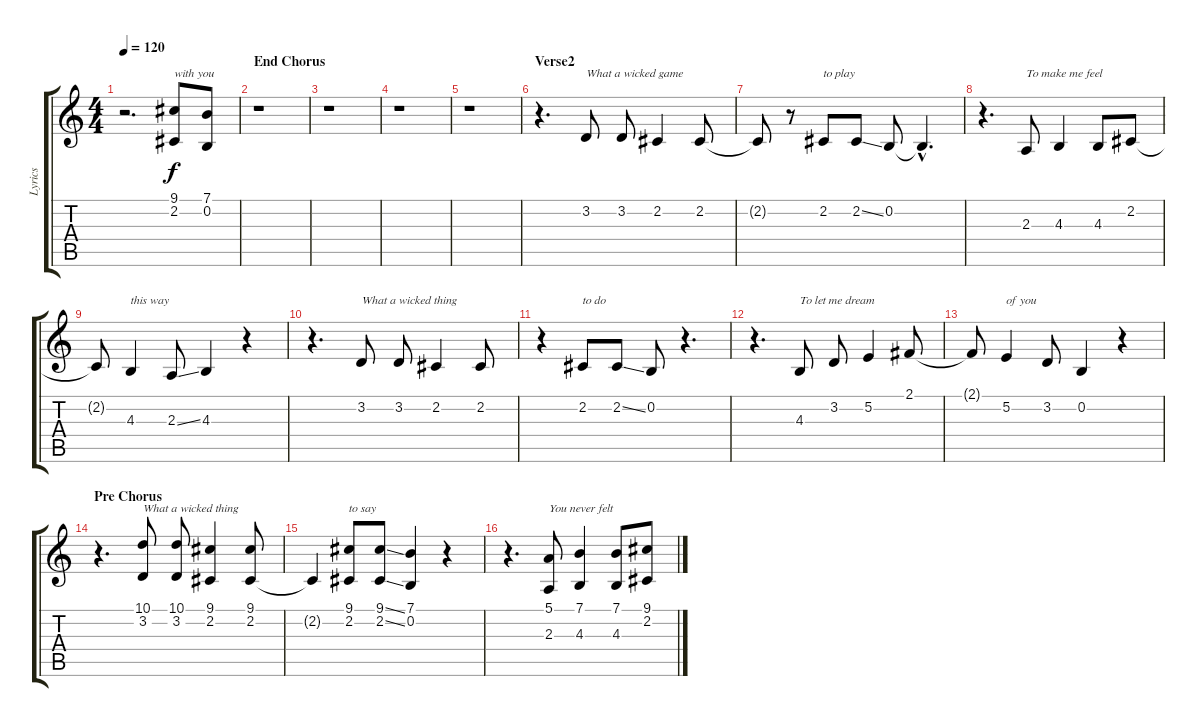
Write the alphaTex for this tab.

\track ("Lyrics" "Lyrics") {instrument choiraahs}
\staff {score tabs}
\tuning (E4 B3 G3 D3 A2 E2) {hide}
\ts (4 4)
\tempo 120
\clef g2
\ks c
r.2{d dy f} (9.1 2.2).8{txt "with you"} (7.1 0.2).8 |
\section ("" "End Chorus")
r.1 |
r.1 |
r.1 |
r.1 |
\section ("" "Verse2")
r.4{d} 3.2.8{txt "What a wicked game"} 3.2.8 2.2.4 2.2.8 |
2.2{t}.8 r.8 2.2.8{txt "to play"} 2.2{ss}.8 0.2.8 0.2{hac t}.4{d} |
r.4{d} 2.3.8{txt "To make me feel"} 4.3.4 4.3.8 2.2.8 |
2.2{t}.8 4.3.4{txt "this way"} 2.3{ss}.8 4.3.4 r.4 |
r.4{d} 3.2.8{txt "What a wicked thing"} 3.2.8 2.2.4 2.2.8 |
r.4 2.2.8{txt "to do"} 2.2{ss}.8 0.2.8 r.4{d} |
r.4{d} 4.3.8{txt "To let me dream"} 3.2.8 5.2.4 2.1.8 |
2.1{t}.8 5.2.4{txt "of you"} 3.2.8 0.2.4 r.4 |
\section ("" "Pre Chorus")
r.4{d} (10.1 3.2).8{txt "What a wicked thing"} (10.1 3.2).8 (9.1 2.2).4 (9.1 2.2).8 |
2.2{t}.4 (9.1 2.2).8{txt "to say"} (9.1{ss} 2.2{ss}).8 (7.1 0.2).4 r.4 |
r.4{d} (5.1 2.3).8{txt "You never felt"} (7.1 4.3).4 (7.1 4.3).8 (9.1 2.2).8
